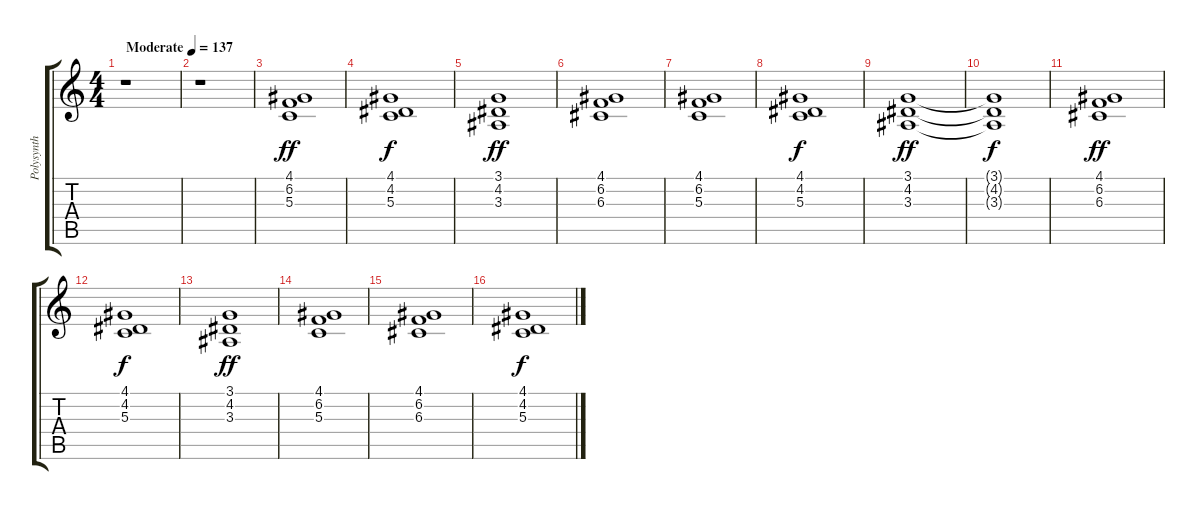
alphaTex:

\track ("Polysynth (Keyboard)" "Polysynth ") {instrument pad3polysynth}
\staff {score tabs}
\tuning (E4 B3 G3 D3 A2 E2) {hide}
\ts (4 4)
\tempo (137 "Moderate")
\clef g2
\ks c
r.1{dy ff instrument pad3polysynth} |
r.1 |
(4.1 6.2 5.3).1 |
(4.1 4.2 5.3).1{dy f} |
(3.1 4.2 3.3).1{dy ff} |
(4.1 6.2 6.3).1 |
(4.1 6.2 5.3).1 |
(4.1 4.2 5.3).1{dy f} |
(3.1 4.2 3.3).1{dy ff} |
(3.1{t} 4.2{t} 3.3{t}).1{dy f} |
(4.1 6.2 6.3).1{dy ff} |
(4.1 4.2 5.3).1{dy f} |
(3.1 4.2 3.3).1{dy ff} |
(4.1 6.2 5.3).1 |
(4.1 6.2 6.3).1 |
(4.1 4.2 5.3).1{dy f}
